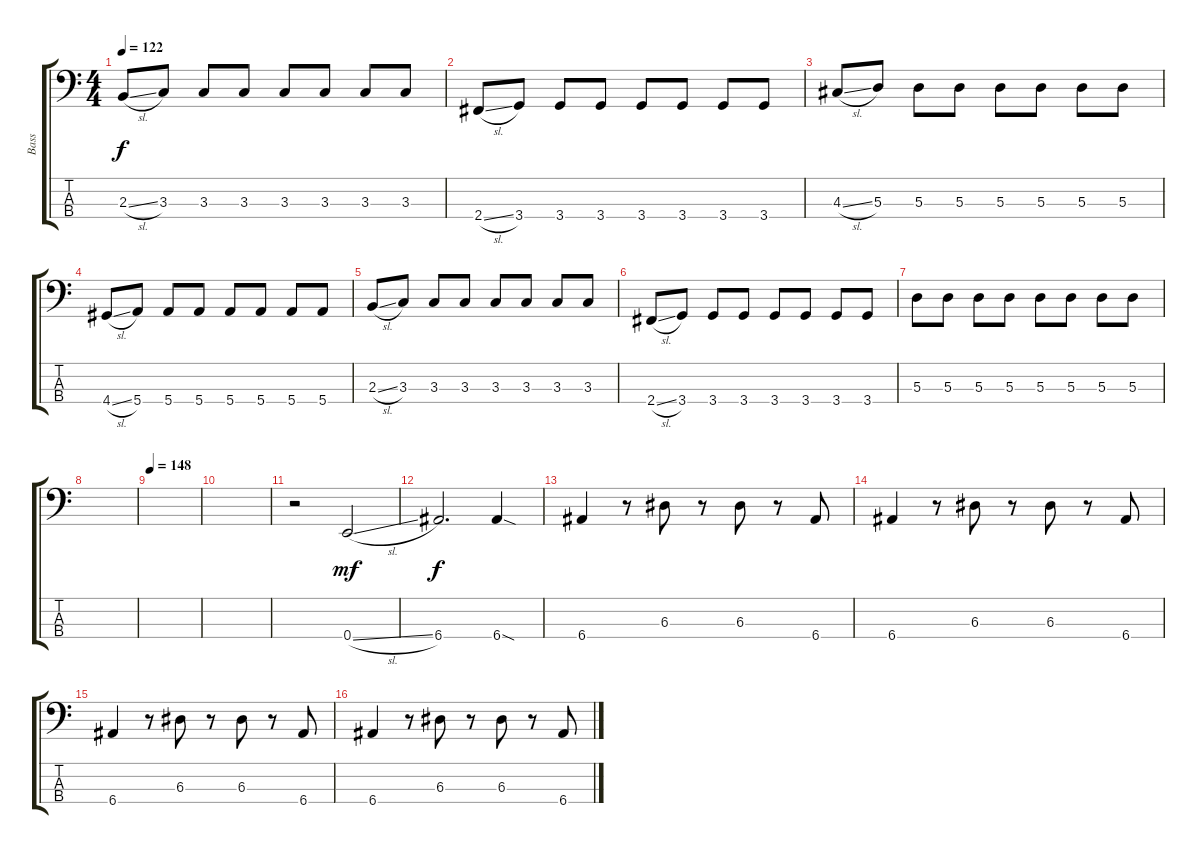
\track ("Bass" "Bass") {instrument electricbassfinger}
\staff {score tabs}
\tuning (G2 D2 A1 E1) {hide}
\ts (4 4)
\tempo 122
\clef f4
\ks c
2.3{sl}.8{dy f} 3.3.8 3.3.8 3.3.8 3.3.8 3.3.8 3.3.8 3.3.8 |
2.4{sl}.8 3.4.8 3.4.8 3.4.8 3.4.8 3.4.8 3.4.8 3.4.8 |
4.3{sl}.8 5.3.8 5.3.8 5.3.8 5.3.8 5.3.8 5.3.8 5.3.8 |
4.4{sl}.8 5.4.8 5.4.8 5.4.8 5.4.8 5.4.8 5.4.8 5.4.8 |
2.3{sl}.8 3.3.8 3.3.8 3.3.8 3.3.8 3.3.8 3.3.8 3.3.8 |
2.4{sl}.8 3.4.8 3.4.8 3.4.8 3.4.8 3.4.8 3.4.8 3.4.8 |
5.3.8 5.3.8 5.3.8 5.3.8 5.3.8 5.3.8 5.3.8 5.3.8 |
|
\tempo 148
|
|
r.2 0.4{sl}.2{dy mf} |
6.4.2{d dy f} 6.4{sod}.4 |
6.4.4 r.8 6.3.8 r.8 6.3.8 r.8 6.4.8 |
6.4.4 r.8 6.3.8 r.8 6.3.8 r.8 6.4.8 |
6.4.4 r.8 6.3.8 r.8 6.3.8 r.8 6.4.8 |
6.4.4 r.8 6.3.8 r.8 6.3.8 r.8 6.4.8
